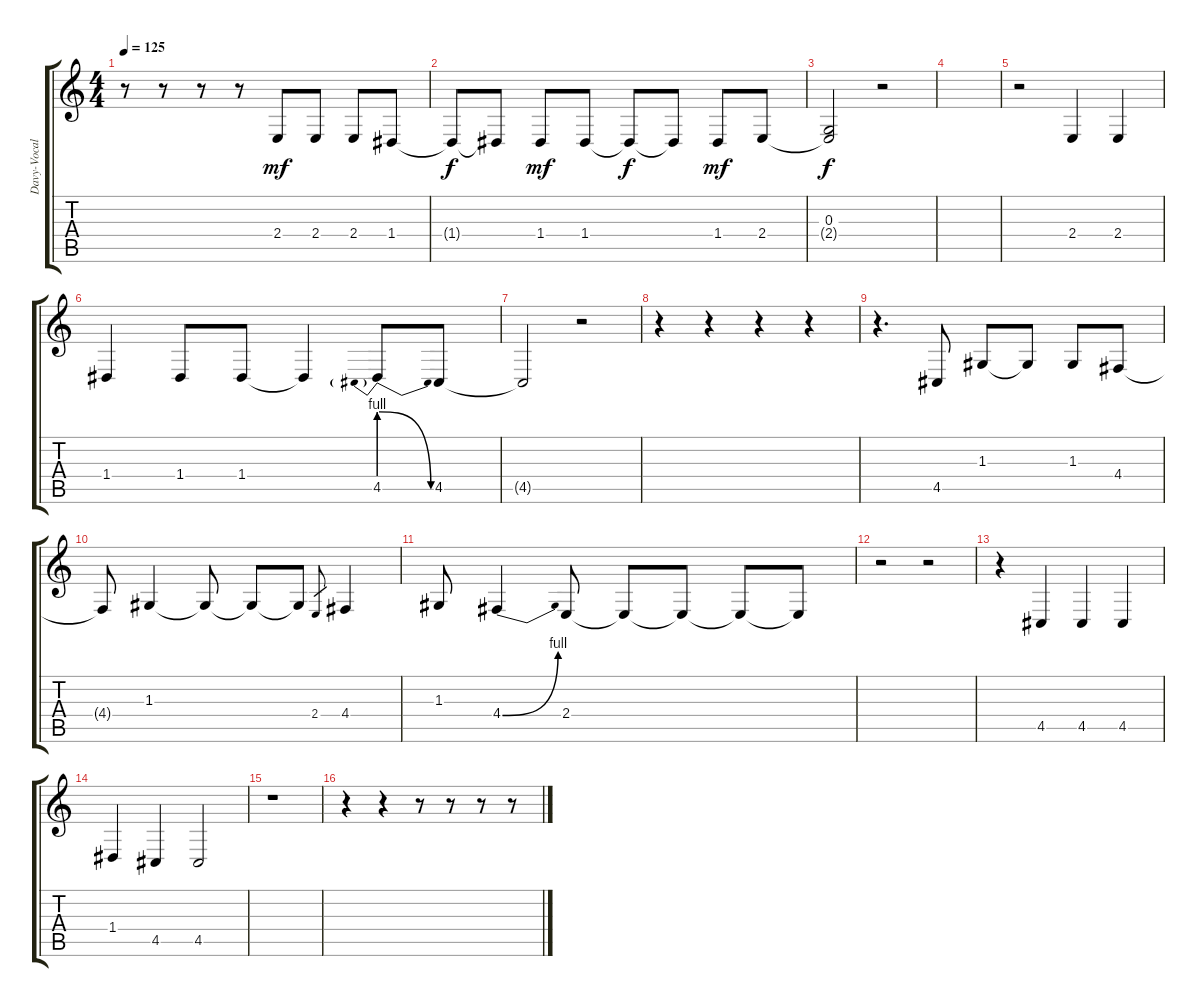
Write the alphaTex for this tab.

\track ("Davy-Vocal" "Davy-Vocal") {instrument lead1square}
\staff {score tabs}
\tuning (E4 B3 G3 D3 A2 E2) {hide}
\ts (4 4)
\tempo 125
\clef g2
\ks c
r.8{dy f} r.8 r.8 r.8 2.4.8{dy mf} 2.4.8 2.4.8 1.4.8 |
1.4{t}.8{dy f} 1.4{t}.8 1.4.8{dy mf} 1.4.8 1.4{t}.8{dy f} 1.4{t}.8 1.4.8{dy mf} 2.4.8 |
(0.3 2.4{t}).2{dy f} r.2 |
|
r.2 2.4.4 2.4.4 |
1.4.4 1.4.8 1.4.8 1.4{t}.4 4.5{be (prebendrelease 0 4 60 0)}.8 4.5.8 |
4.5{t}.2 r.2 |
r.4 r.4 r.4 r.4 |
r.4{d} 4.5.8 1.3.8 1.3{t}.8 1.3.8 4.4.8 |
4.4{t}.8 1.3.4 1.3{t}.8 1.3{t}.8 1.3{t}.8 2.4.8{gr} 4.4.4 |
1.3.8 4.4{be (bend 0 0 60 4)}.4 2.4.8 2.4{t}.8 2.4{t}.8 2.4{t}.8 2.4{t}.8 |
r.2 r.2 |
r.4 4.5.4 4.5.4 4.5.4 |
1.4.4 4.5.4 4.5.2 |
r.1 |
r.4 r.4 r.8 r.8 r.8 r.8
